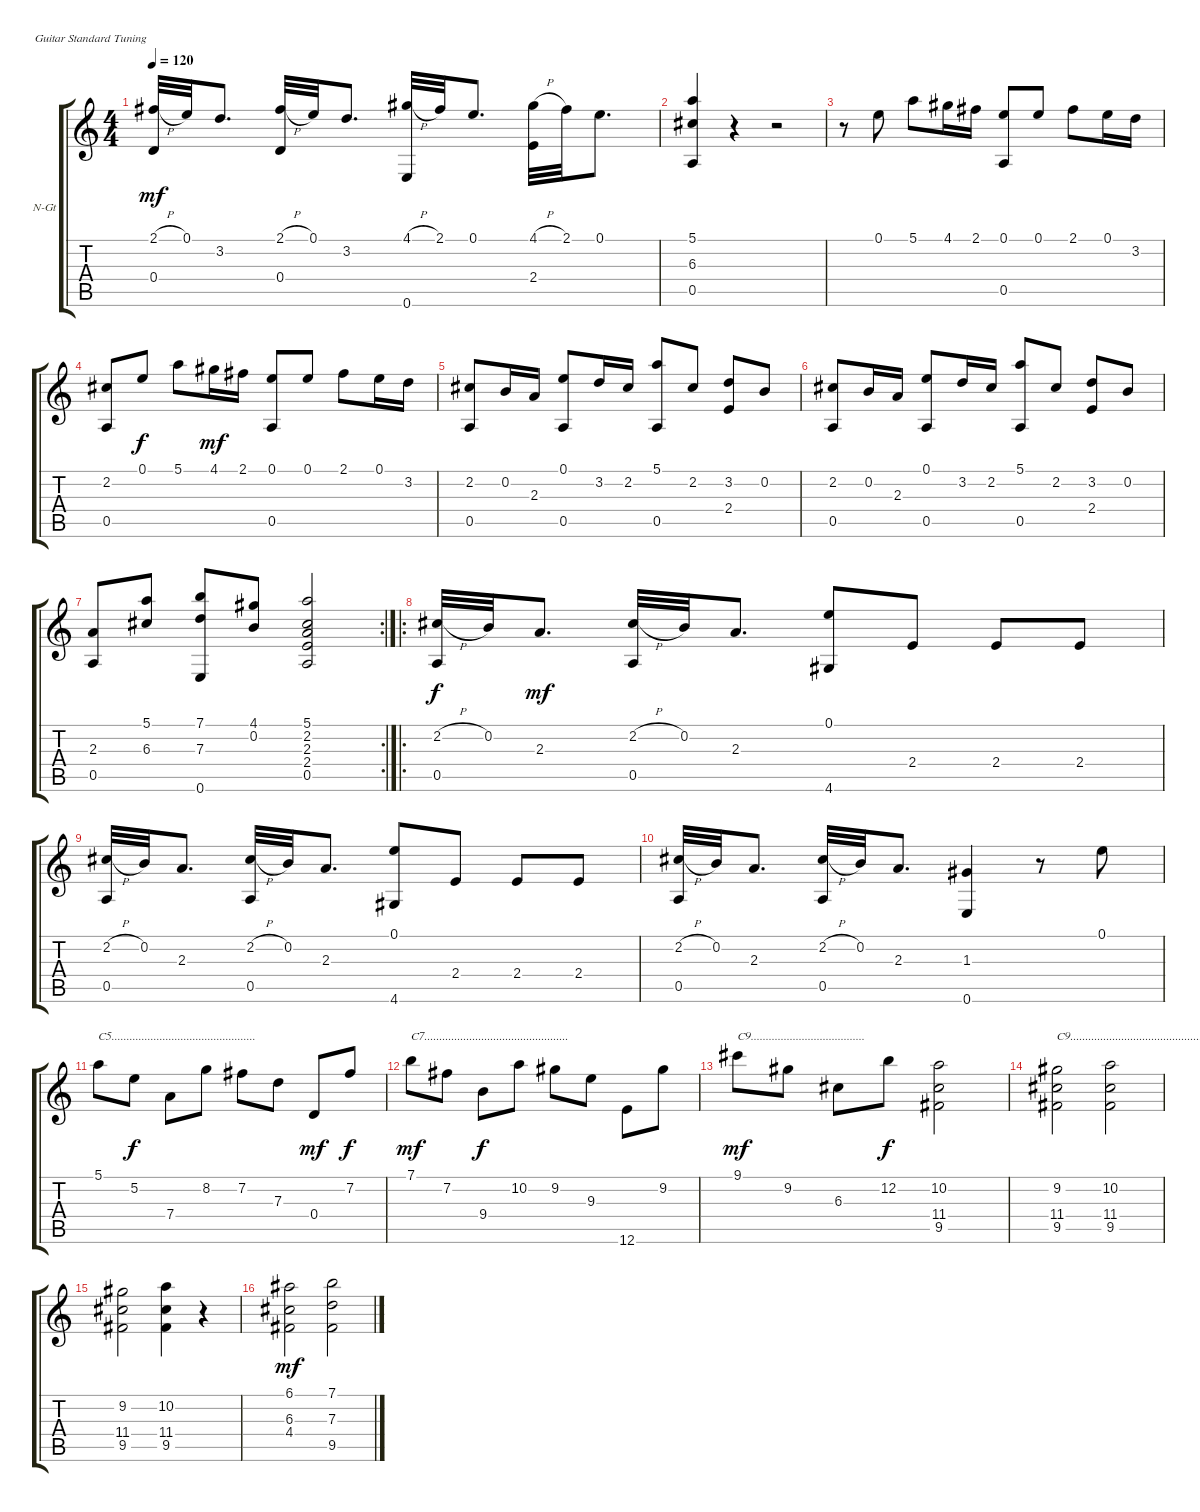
\bracketExtendMode groupsimilarinstruments
\firstSystemTrackNameOrientation horizontal
\otherSystemsTrackNameOrientation horizontal
\track ("Guitar" "N-Gt") {instrument acousticguitarnylon}
\staff {score tabs}
\tuning (E4 B3 G3 D3 A2 E2)
\ts (4 4)
\tempo 120
\clef g2
\ks c
(2.1{h} 0.4).32{dy mf} 0.1.32 3.2.8{d} (2.1{h} 0.4).32 0.1.32 3.2.8{d} (4.1{h} 0.6).32 2.1.32 0.1.8{d} (4.1{h} 2.4).32 2.1.32 0.1.8{d} |
(5.1 6.3 0.5).4 r.4 r.2 |
r.8 0.1.8 5.1.8 4.1.16 2.1.16 (0.1 0.5).8 0.1.8 2.1.8 0.1.16 3.2.16 |
(2.2 0.5).8 0.1.8{dy f} 5.1.8 4.1.16{dy mf} 2.1.16 (0.1 0.5).8 0.1.8 2.1.8 0.1.16 3.2.16 |
(2.2 0.5).8 0.2.16 2.3.16 (0.1 0.5).8 3.2.16 2.2.16 (5.1 0.5).8 2.2.8 (3.2 2.4).8 0.2.8 |
(2.2 0.5).8 0.2.16 2.3.16 (0.1 0.5).8 3.2.16 2.2.16 (5.1 0.5).8 2.2.8 (3.2 2.4).8 0.2.8 |
\rc 2
(2.3 0.5).8 (5.1 6.3).8 (7.1 7.3 0.6).8 (4.1 0.2).8 (5.1 2.2 2.3 2.4 0.5).2 |
\ro
(2.2{h} 0.5).32{dy f} 0.2.32 2.3.8{d dy mf} (2.2{h} 0.5).32 0.2.32 2.3.8{d} (0.1 4.6).8 2.4.8 2.4.8 2.4.8 |
(2.2{h} 0.5).32 0.2.32 2.3.8{d} (2.2{h} 0.5).32 0.2.32 2.3.8{d} (0.1 4.6).8 2.4.8 2.4.8 2.4.8 |
(2.2{h} 0.5).32 0.2.32 2.3.8{d} (2.2{h} 0.5).32 0.2.32 2.3.8{d} (1.3 0.6).4 r.8 0.1.8 |
5.1.8{txt "C5................................................"} 5.2.8{dy f} 7.4.8 8.2.8 7.2.8 7.3.8 0.4.8{dy mf} 7.2.8{dy f} |
7.1.8{txt "C7................................................" dy mf} 7.2.8 9.4.8{dy f} 10.2.8 9.2.8 9.3.8 12.6.8 9.2.8 |
9.1.8{txt "C9......................................" dy mf} 9.2.8 6.3.8 12.2.8{dy f} (10.2 11.4 9.5).2 |
(9.2 11.4 9.5).2{txt "C9................................................"} (10.2 11.4 9.5).2 |
(9.2 11.4 9.5).2 (10.2 11.4 9.5).4 r.4 |
(6.1 6.3 4.4).2{dy mf} (7.1 7.3 9.5).2
